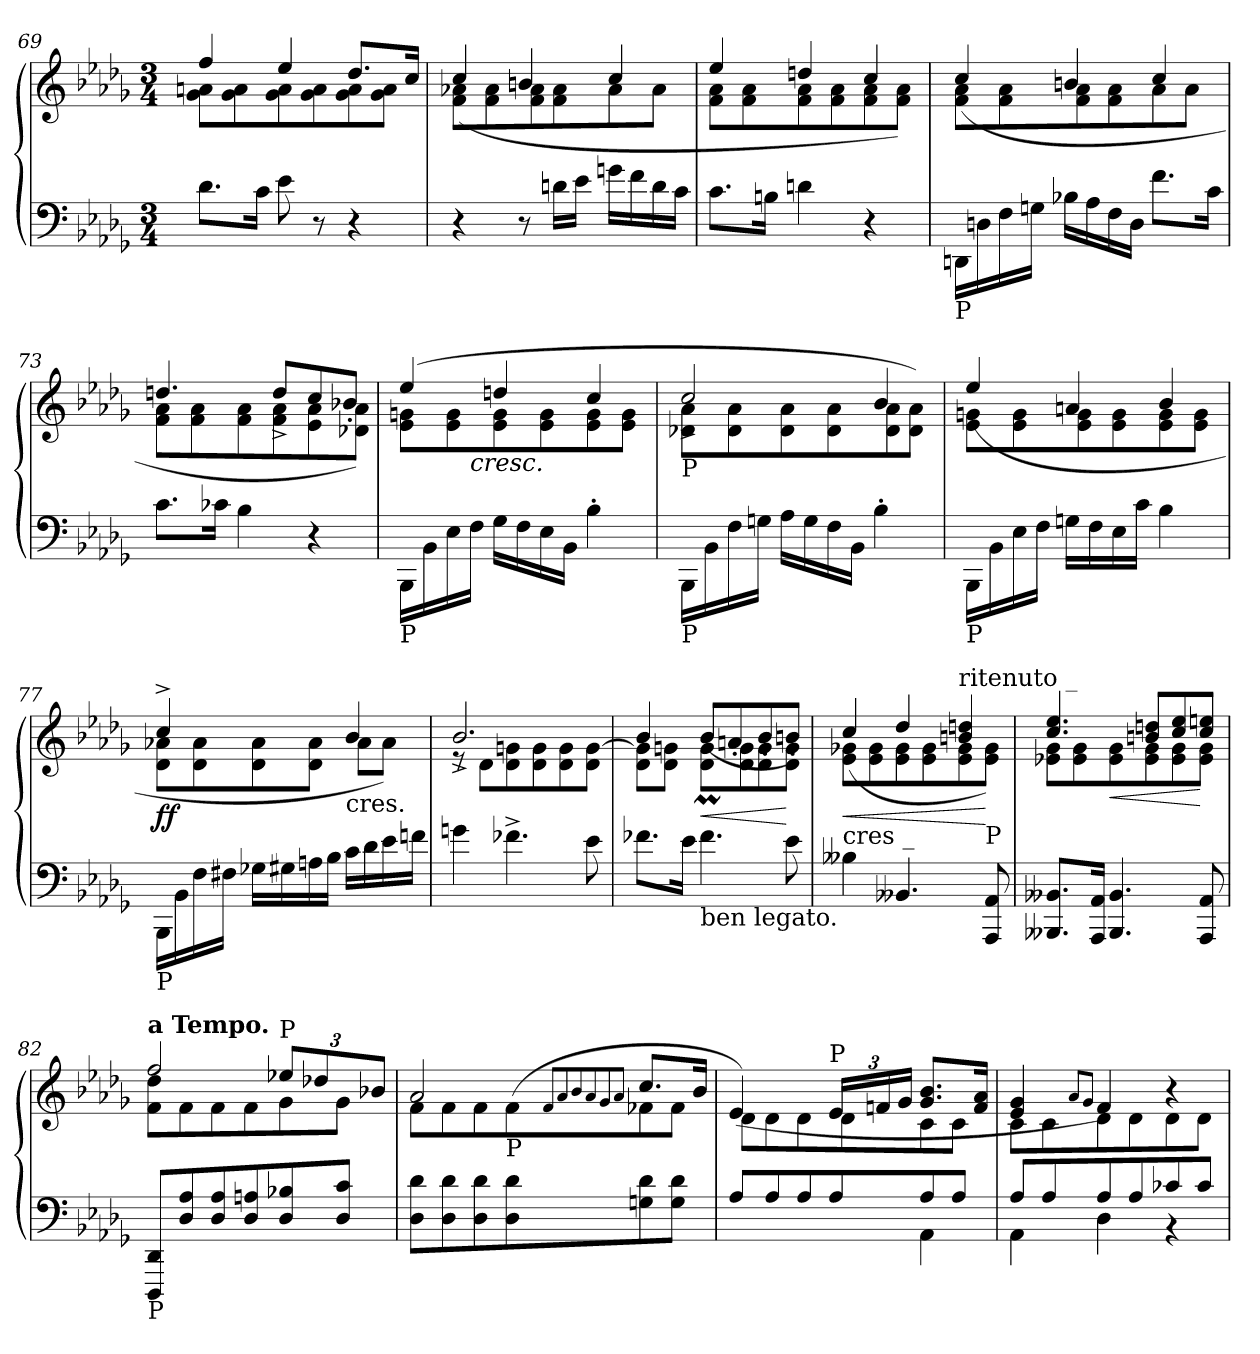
**kern	**kern	**dynam
*part1	*part1	*part1
*staff2	*staff1	*staff1/2
!!LO:LB:g=z
*clefF4	*clefG2	*
*k[b-e-a-d-g-]	*k[b-e-a-d-g-]	*
*M3/4	*M3/4	*
=69	=69	=69
*	*^	*
*	*	*^	*
8.d-\L	2.ryy	4ff/	8g-\ 8an\L	.
.	.	.	8g-\ 8a\	.
16c\Jk	.	.	.	.
8e-\	.	4ee-/	8g-\ 8a\	.
8r	.	.	8g-\ 8a\	.
4r	.	8.dd-/L	8g-\ 8a\	.
.	.	.	8g-\ 8a\J	.
.	.	16cc/Jk	.	.
=70	=70	=70	=70	=70
4r	2.ryy	(>4cc/	8f\ 8a-X\L	.
.	.	.	8f\ 8a-\	.
8r	.	4bn/	8f\ 8a-\	.
16dn\LL	.	.	8f\ 8a-\	.
16e-\JJ	.	.	.	.
16gn\LL	.	4cc/	8a-\	.
16f\	.	.	.	.
16d\	.	.	8a-\J	.
16c\JJ	.	.	.	.
=71	=71	=71	=71	=71
8.c\L	2.ryy	4ee-/	8f\ 8a-\L	.
.	.	.	8f\ 8a-\	.
16Bn\Jk	.	.	.	.
4dn\	.	4ddn/	8f\ 8a-\	.
.	.	.	8f\ 8a-\	.
4r	.	4cc/	8f\ 8a-\	.
.	.	.	8f\ 8a-\J)	.
!!LO:PB:g=z	!!	!!
=72	=72	=72	=72	=72
!LO:TX:b:t=P	!	!	!	!
16DDn\LL	2.ryy	(>4cc/	8f\ 8a-\L	.
16Dn\	.	.	.	.
16F\	.	.	8f\ 8a-\	.
16Gn\JJ	.	.	.	.
16B-X\LL	.	4bn/	8f\ 8a-\	.
16A-\	.	.	.	.
16F\	.	.	8f\ 8a-\	.
16D\JJ	.	.	.	.
8.f\L	.	4cc/	8a-\	.
.	.	.	8a-\J	.
16c\Jk	.	.	.	.
=73	=73	=73	=73	=73
8.c\L	2.ryy	4.ddn/	8f\ 8a-\L	.
.	.	.	8f\ 8a-\	.
16c-X\Jk	.	.	.	.
4B-\	.	.	8f\ 8a-\	.
.	.	8dd^/L	8f\ 8a-\	.
4r	.	8cc'/	8e-\ 8a-\	.
.	.	8b-X'/J	8d-X\ 8a-\J)	.
=74	=74	=74	=74	=74
*	*	*	*^	*
!LO:TX:b:t=P	!	!	!	!	!
16BBB-\LL	8ryy	4ryy	(>4ee-/	8e-\ 8gn\L	.
16BB-\	.	.	.	.	.
16E-\	16ryy	.	.	8e-\ 8g\	.
!	!	!	!	!	!LO:HP:b
16F\JJ	16ryy	.	.	.	<
16G-\LL	4ryy	8ryy	4ddn/	8e-\ 8g\	.
16F\	.	.	.	.	.
16E-\	.	16ryy	.	8e-\ 8g\	.
16BB-\JJ	.	16ryy	.	.	.
4B-'\	4ryy	4ryy	4cc/	8e-\ 8g\	.
.	.	.	.	8e-\ 8g\J	.
=75	=75	=75	=75	=75	=75
!	!LO:TX:b:t=P	!	!	!	!
!LO:TX:b:t=P	!	!	!	!	!
*	*	*	*v	*v	*
16BBB-\LL	2.ryy	2cc^/	8d-X\ 8a-\L	.
16BB-\	.	.	.	.
16F\	.	.	8d-\ 8a-\	.
16Gn\JJ	.	.	.	.
16A-\LL	.	.	8d-\ 8a-\	.
16G\	.	.	.	.
16F\	.	.	8d-\ 8a-\	.
16BB-\JJ	.	.	.	.
4B-'\	.	4b-/	8d-\ 8a-\	.
.	.	.	8d-\ 8a-\J)	.
!!LO:LB:g=z	!!	!!
=76	=76	=76	=76	=76
!LO:TX:b:t=P	!	!	!	!
16BBB-\LL	2.ryy	(>4ee-/	8e-\ 8gn\L	.
16BB-\	.	.	.	.
16E-\	.	.	8e-\ 8g\	.
16F\JJ	.	.	.	.
16Gn\LL	.	4an/	8e-\ 8g\	.
16F\	.	.	.	.
16E-\	.	.	8e-\ 8g\	.
16c\JJ	.	.	.	.
4B-\	.	4b-/	8e-\ 8g\	.
.	.	.	8e-\ 8g\J	.
=77	=77	=77	=77	=77
*	*	*	*^	*
!LO:TX:b:t=P	!	!	!	!	!
!	!	!	!	!	!LO:DY:b
!	!	!	!	!	!LO:DY:n=1:b
16BBB-\LL	16ryy	2ryy	4cc^/	8d-\ 8a-X\L	f f
16BB-\	16ryy	.	.	.	.
16F\	8ryy	.	.	8d-\ 8a-\	.
16F#X\JJ	.	.	.	.	.
16G-X\LL	4ryy	.	4ryy	8d-\ 8a-\	.
16G#X\	.	.	.	.	.
16An\	.	.	.	8d-\ 8a-\J	.
16B-\JJ	.	.	.	.	.
!	!LO:TX:b:t=cres.	!	!	!	!
16c\LL	4ryy	8ryy	4b-/	8a-\L	.
16d-\	.	.	.	.	.
16e-\	.	16ryy	.	8a-\J)	.
16fn\JJ	.	16ryy	.	.	.
*	*	*	*v	*v	*
=78	=78	=78	=78	=78
4gn\	2.ryy	2.b-^/	8re	.
.	.	.	8d-\L	.
4.f-X^\	.	.	8d-\ 8gn\	.
.	.	.	8d-\ 8g\	.
.	.	.	8d-\ 8g\	.
8e-\	.	.	8d-\ [8g\J	.
!!LO:LB:g=z	!!	!!
=79	=79	=79	=79	=79
8.f-X\L	2.ryy	4b-/	8d-\ 8g\]L	.
.	.	.	8d-\ 8gn\J	.
16e-\Jk	.	.	.	.
!LO:TX:b:t=ben legato.	!	!	!	!
!	!	!	!	!LO:HP:b
4.f-\	.	(>8b-M/L	8d-\ 8g\L	<
.	.	8an'/	8d-\ 8g\	.
.	.	8b-'/	8d-\ 8g\	.
8e-\	.	8bn'/J)	8d-\ 8g\J	[
=80	=80	=80	=80	=80
!	!LO:TX:b:t=cres _	!	!	!
!	!	!	!	!LO:HP:b
4B--X\	2.ryy	(>4cc/	8e-\ 8g-X\L	<
.	.	.	8e-\ 8g-\	.
4.BB--X/	.	4dd-/	8e-\ 8g-\	.
.	.	.	8e-\ 8g-\	.
!	!	!LO:TX:a:t=ritenuto _	!	!
.	.	4bn/ 4ddn/	8e-\ 8g-\	.
!	!	!	!LO:TX:b:t=P	!
8AAA-/ 8AA-/	.	.	8e-\ 8g-\J)	[
=81	=81	=81	=81	=81
8.BBB--X/ 8.BB--X/L	2.ryy	4.cc/ 4.ee-/	8e-X\ 8g-\L	.
.	.	.	8e-\ 8g-\	.
16AAA-/ 16AA-/Jk	.	.	.	.
!	!	!	!	!LO:HP:b
4.BBB--/ 4.BB--/	.	.	8e-\ 8g-\	<
.	.	8bn/ 8ddn/L	8e-\ 8g-\	.
.	.	8cc/ 8ee-/	8e-\ 8g-\	.
8AAA-/ 8AA-/	.	8cc/ 8een/J	8e-\ 8g-\J	[
=82	=82	=82	=82	=82
!	!LO:TX:a:B:t=a Tempo.	!	!	!
!LO:TX:b:t=P	!	!	!	!
8DDD-/ 8DD-/L	2.ryy	2ff/	8f\ 8dd-\L	.
8D-/ 8A-/	.	.	8f\	.
8D-/ 8A-/	.	.	8f\	.
8D-/ 8An/	.	.	8f\	.
*	*	*Xbrackettup	*	*
!	!	!LO:TX:a:t=P	!	!
8D-/ 8B-X/	.	12ee-X/L	8g-\	.
.	.	12dd-X/	.	.
8D-/ 8c/J	.	.	8g-\J	[
.	.	12b-X/J	.	.
!!LO:LB:g=z	!!	!!
=83	=83	=83	=83	=83
8D-\ 8d-\L	2.ryy	2a-/	8f\L	.
8D-\ 8d-\	.	.	8f\	.
8D-\ 8d-\	.	.	8f\	.
!	!	!	!LO:TX:b:t=P	!
8D-\ 8d-\	.	.	(>8f\	.
.	.	8qf/L	.	.
.	.	8qa-/	.	.
.	.	8qb-/	.	.
.	.	8qa-/	.	.
.	.	8qg-/	.	.
.	.	8qa-/J	.	.
8Gn\ 8d-\	.	8.cc/L	8f-X\	.
8G\ 8d-\J	.	.	8f-\J	.
.	.	16b-/Jk	.	.
=84	=84	=84	=84	=84
*^	*	*	*	*
8A-/L	2ryy	2.ryy	(>4e-/)	8d-\L	.
8A-/	.	.	.	8d-\	.
8A-/	.	.	8ryy	8d-\	.
!	!	!	!LO:TX:a:t=P	!	!
8A-/	.	.	24e-/LL	8d-\	.
.	.	.	24fn/	.	.
.	.	.	24g-/JJ	.	.
8A-/	4AA-\	.	8.g-/ 8.b-/L	8c\	.
8A-/J	.	.	.	8c\J	.
.	.	.	16f/ 16a-/Jk	.	.
=85	=85	=85	=85	=85	=85
8A-/L	4AA-\	2.ryy	4e-/ 4g-/	8c\L	.
8A-/	.	.	.	8c\	.
.	.	.	8qa-/L	.	.
.	.	.	8qg-/J	.	.
8A-/	4D-\	.	4f/)	8d-\	.
8A-/	.	.	.	8d-\	.
8c-X/	4rBB	.	4r	8d-\	.
8c-/J	.	.	.	8d-\J	.
*v	*v	*	*	*	*
*	*v	*v	*v	*
=	=	=
*-	*-	*-
